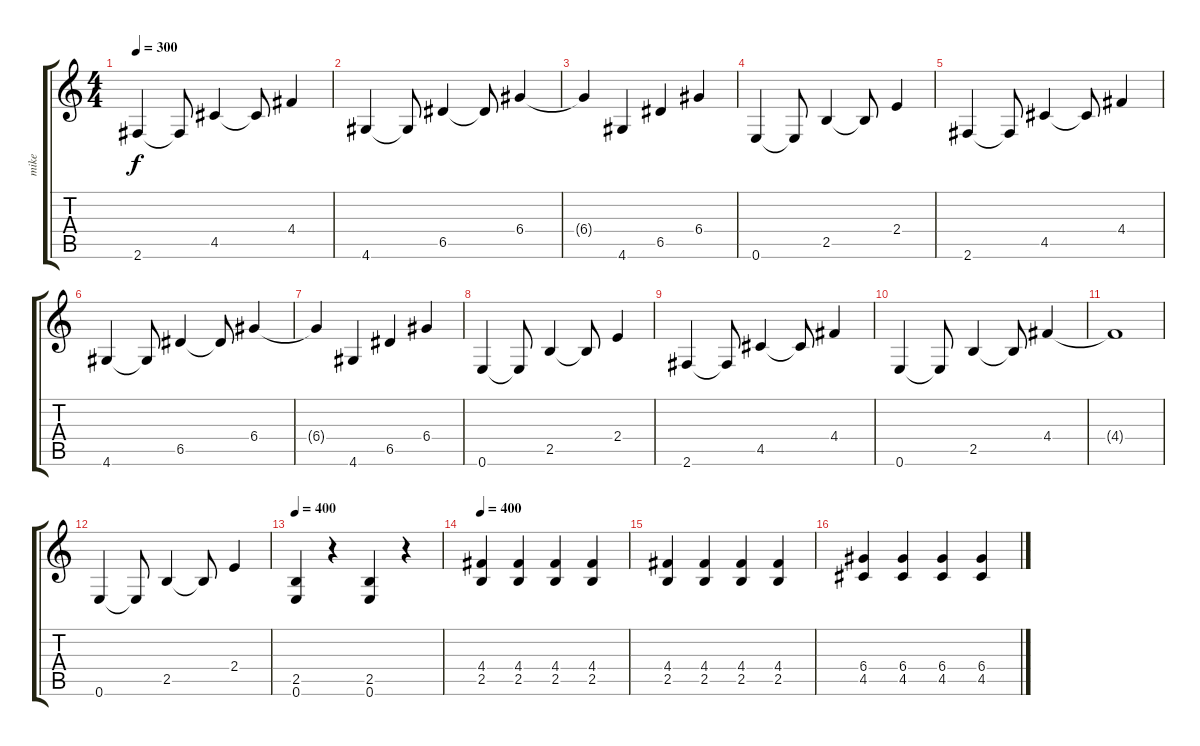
\track ("mike" "mike") {instrument distortionguitar}
\staff {score tabs}
\tuning (E4 B3 G3 D3 A2 E2) {hide}
\ts (4 4)
\tempo 300
\clef g2
\ks c
2.6.4{dy f} 2.6{t}.8 4.5.4 4.5{t}.8 4.4.4 |
4.6.4 4.6{t}.8 6.5.4 6.5{t}.8 6.4.4 |
6.4{t}.4 4.6.4 6.5.4 6.4.4 |
0.6.4 0.6{t}.8 2.5.4 2.5{t}.8 2.4.4 |
2.6.4 2.6{t}.8 4.5.4 4.5{t}.8 4.4.4 |
4.6.4 4.6{t}.8 6.5.4 6.5{t}.8 6.4.4 |
6.4{t}.4 4.6.4 6.5.4 6.4.4 |
0.6.4 0.6{t}.8 2.5.4 2.5{t}.8 2.4.4 |
2.6.4 2.6{t}.8 4.5.4 4.5{t}.8 4.4.4 |
0.6.4 0.6{t}.8 2.5.4 2.5{t}.8 4.4.4 |
4.4{t}.1 |
0.6.4 0.6{t}.8 2.5.4 2.5{t}.8 2.4.4 |
\tempo 400
(2.5 0.6).4{instrument distortionguitar} r.4 (2.5 0.6).4 r.4 |
\tempo 400
(4.4 2.5).4 (4.4 2.5).4 (4.4 2.5).4 (4.4 2.5).4 |
(4.4 2.5).4 (4.4 2.5).4 (4.4 2.5).4 (4.4 2.5).4 |
(6.4 4.5).4 (6.4 4.5).4 (6.4 4.5).4 (6.4 4.5).4
